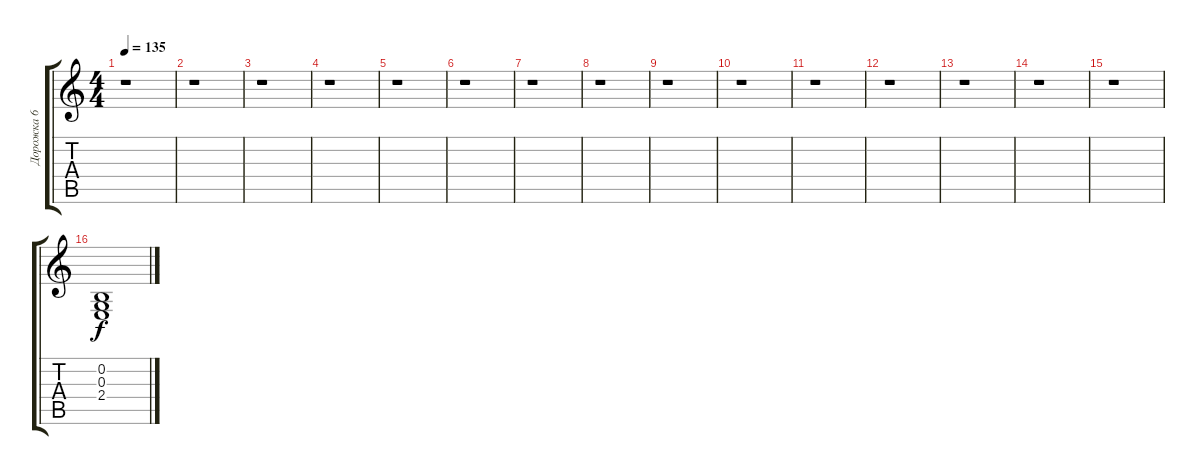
\track ("Дорожка 6" "Дорожка 6") {instrument stringensemble1}
\staff {score tabs}
\tuning (E4 B3 G3 D3 A2 E2) {hide}
\ts (4 4)
\tempo 135
\clef g2
\ks c
r.1{dy f} |
r.1 |
r.1 |
r.1 |
r.1 |
r.1 |
r.1 |
r.1 |
r.1 |
r.1 |
r.1 |
r.1 |
r.1 |
r.1 |
r.1 |
(0.2 0.3 2.4).1
